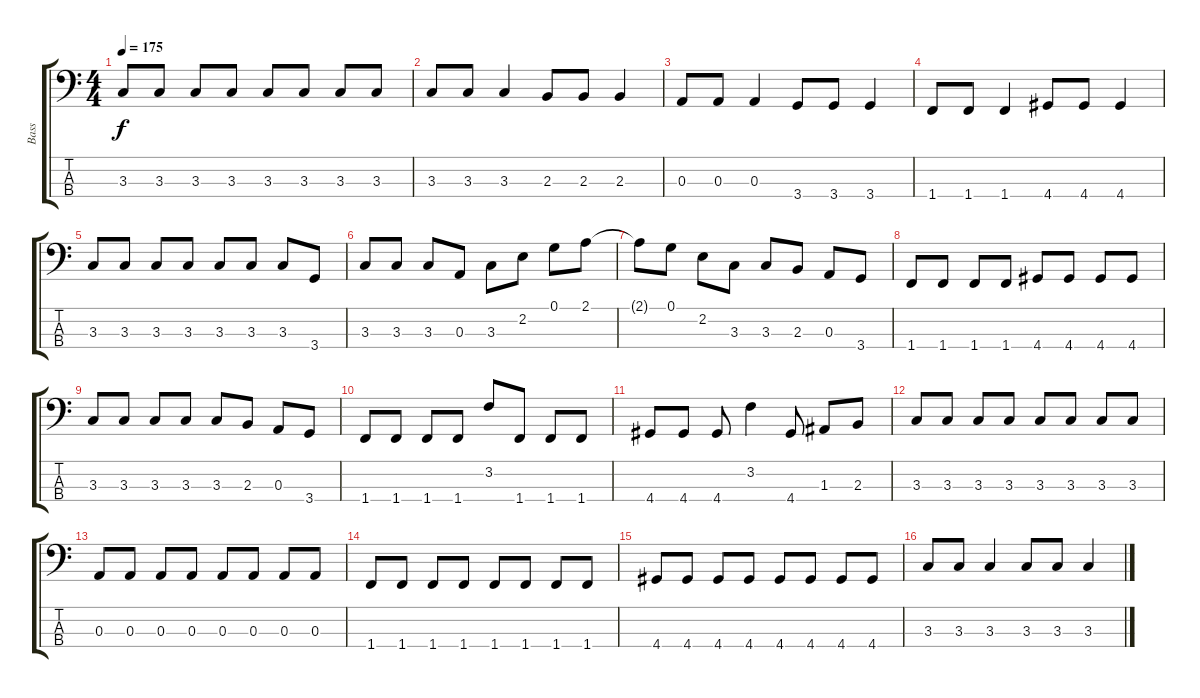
\track ("Bass" "Bass") {instrument electricbasspick}
\staff {score tabs}
\tuning (G2 D2 A1 E1) {hide}
\ts (4 4)
\tempo 175
\clef f4
\ks c
3.3.8{dy f} 3.3.8 3.3.8 3.3.8 3.3.8 3.3.8 3.3.8 3.3.8 |
3.3.8 3.3.8 3.3.4 2.3.8 2.3.8 2.3.4 |
0.3.8 0.3.8 0.3.4 3.4.8 3.4.8 3.4.4 |
1.4.8 1.4.8 1.4.4 4.4.8 4.4.8 4.4.4 |
3.3.8 3.3.8 3.3.8 3.3.8 3.3.8 3.3.8 3.3.8 3.4.8 |
3.3.8 3.3.8 3.3.8 0.3.8 3.3.8 2.2.8 0.1.8 2.1.8 |
2.1{t}.8 0.1.8 2.2.8 3.3.8 3.3.8 2.3.8 0.3.8 3.4.8 |
1.4.8 1.4.8 1.4.8 1.4.8 4.4.8 4.4.8 4.4.8 4.4.8 |
3.3.8 3.3.8 3.3.8 3.3.8 3.3.8 2.3.8 0.3.8 3.4.8 |
1.4.8 1.4.8 1.4.8 1.4.8 3.2.8 1.4.8 1.4.8 1.4.8 |
4.4.8 4.4.8 4.4.8 3.2.4 4.4.8 1.3.8 2.3.8 |
3.3.8 3.3.8 3.3.8 3.3.8 3.3.8 3.3.8 3.3.8 3.3.8 |
0.3.8 0.3.8 0.3.8 0.3.8 0.3.8 0.3.8 0.3.8 0.3.8 |
1.4.8 1.4.8 1.4.8 1.4.8 1.4.8 1.4.8 1.4.8 1.4.8 |
4.4.8 4.4.8 4.4.8 4.4.8 4.4.8 4.4.8 4.4.8 4.4.8 |
3.3.8 3.3.8 3.3.4 3.3.8 3.3.8 3.3.4
